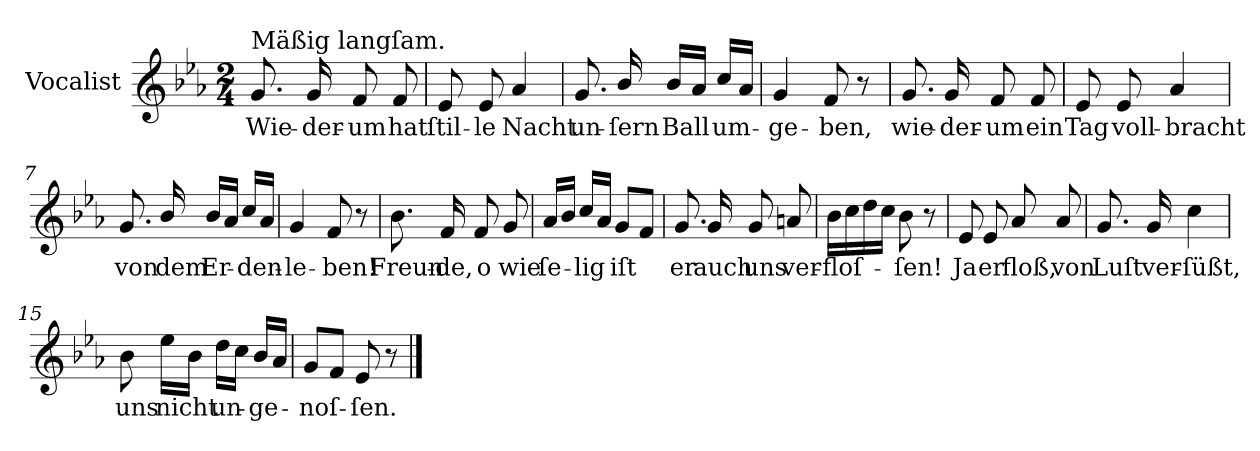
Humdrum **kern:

**kern	**text
*part1	*part1
*staff1	*staff1
*I"Vocalist	*
*clefG2	*
*k[b-e-a-]	*
*E-:	*
*M2/4	*
=1	=1
!LO:TX:a:t=Mäßig langſam.	!
8.g	Wie-
16g	-der-
8f	-um
8f	hat
=2	=2
8e-	ſtil-
8e-	-le
4a-	Nacht
=3	=3
8.g	un-
16b-/	-ſern
16b-/LL	Ball
16a-JJ	.
16cc/LL	um-
16a-JJ	.
=4	=4
4g	-ge-
8f	-ben,
8r	.
=5	=5
8.g	wie-
16g	-der-
8f	-um
8f	ein
=6	=6
8e-	Tag
8e-	voll-
4a-	-bracht
=7	=7
8.g	von
16b-/	dem
16b-/LL	Er-
16a-JJ	.
16cc/LL	-den-
16a-JJ	.
=8	=8
4g	-le-
8f	-ben!
8r	.
=9	=9
8.b-	Freun-
16f	-de,
8f	o
8g	wie
=10	=10
16a-LL	ſe-
16b-JJ	.
16cc/LL	-lig
16a-JJ	.
8gL	iſt
8fJ	.
=11	=11
8.g	er
16g	auch
8g	uns
8an	ver-
=12	=12
16b-LL	-floſ-
16cc	.
16dd	.
16ccJJ	.
8b-	-ſen!
8r	.
=13	=13
8e-	Ja
8e-	er
8a-	floß,
8a-	von
=14	=14
8.g	Luſt
16g	ver-
4cc	-ſüßt,
=15	=15
8b-	uns
16ee-LL	nicht
16b-JJ	.
16ddLL	un-
16ccJJ	.
16b-LL	-ge-
16a-JJ	.
=16	=16
8gL	-noſ-
8fJ	.
8e-	-ſen.
8r	.
==	==
*-	*-
